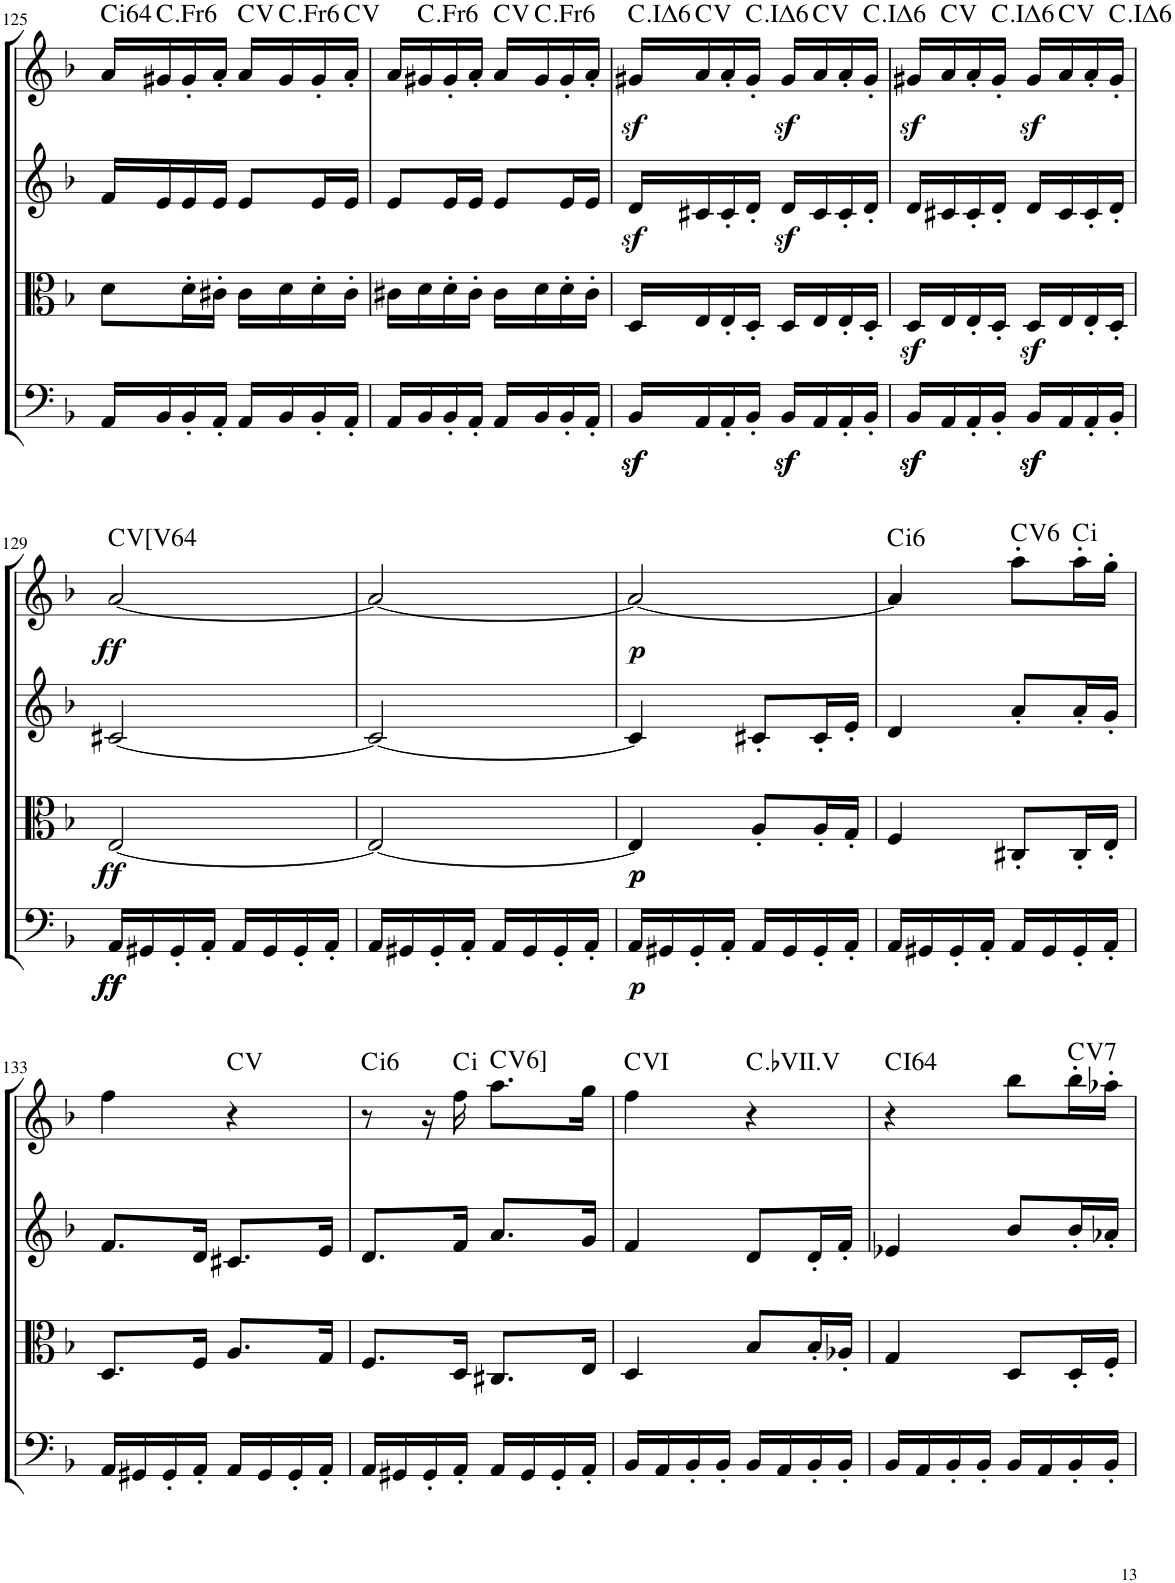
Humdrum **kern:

**kern	**dynam	**kern	**dynam	**kern	**kern	**dynam	**harte
*part4	*part4	*part3	*part3	*part2	*part1	*part1	*part1
*staff4	*staff4	*staff3	*staff3	*staff2	*staff1	*staff1	*
*I"Cello	*	*I"Viola	*	*I"2nd Violin	*I"1st Violin	*	*
*	*	*I'Vla	*	*I'Vln	*I'Vln	*	*
!!LO:PB:g=z
*clefF4	*	*clefC3	*	*clefG2	*clefG2	*	*
*k[b-]	*	*k[b-]	*	*k[b-]	*k[b-]	*	*
*F:	*	*F:	*	*F:	*F:	*	*
*M2/4	*	*M2/4	*	*M2/4	*M2/4	*	*
=125	=125	=125	=125	=125	=125	=125	=125
!	!	!	!	!	!	!	!LO:H:kt=i
16AA/LL	.	8d\L	.	16f/LL	16a/LL	.	.
!	!	!	!	!	!	!	!LO:H:kt=.Fr
16BB-/	.	.	.	16e/	16g#X/	.	.
16BB-'/	.	16d'\L	.	16e/	16g#'/	.	.
16AA'/JJ	.	16c#X'\JJ	.	16e/JJ	16a'/JJ	.	.
16AA/LL	.	16c#\LL	.	8e/L	16a/LL	.	C:maj
!	!	!	!	!	!	!	!LO:H:kt=.Fr
16BB-/	.	16d\	.	.	16g#/	.	.
16BB-'/	.	16d'\	.	16e/L	16g#'/	.	.
16AA'/JJ	.	16c#'\JJ	.	16e/JJ	16a'/JJ	.	C:maj
=126	=126	=126	=126	=126	=126	=126	=126
16AA/LL	.	16c#X\LL	.	8e/L	16a/LL	.	.
!	!	!	!	!	!	!	!LO:H:kt=.Fr
16BB-/	.	16d\	.	.	16g#X/	.	.
16BB-'/	.	16d'\	.	16e/L	16g#'/	.	.
16AA'/JJ	.	16c#'\JJ	.	16e/JJ	16a'/JJ	.	.
16AA/LL	.	16c#\LL	.	8e/L	16a/LL	.	C:maj
!	!	!	!	!	!	!	!LO:H:kt=.Fr
16BB-/	.	16d\	.	.	16g#/	.	.
16BB-'/	.	16d'\	.	16e/L	16g#'/	.	.
16AA'/JJ	.	16c#'\JJ	.	16e/JJ	16a'/JJ	.	.
=127	=127	=127	=127	=127	=127	=127	=127
!	!	!	!	!	!	!	!LO:H:kt=6
16BB-z</LL	.	16D/LL	.	16dz</LL	16g#X/LL	.	C:maj6
16AA/	.	16E/	.	16c#X/	16a/	.	C:maj
16AA'/	.	16E'/	.	16c#'/	16a'/	.	.
!	!	!	!	!	!	!	!LO:H:kt=6
16BB-'/JJ	.	16D'/JJ	.	16d'/JJ	16g#'/JJ	.	C:maj6
16BB-z</LL	.	16D/LL	.	16dz</LL	16g#z</LL	.	.
16AA/	.	16E/	.	16c#/	16a/	.	C:maj
16AA'/	.	16E'/	.	16c#'/	16a'/	.	.
!	!	!	!	!	!	!	!LO:H:kt=6
16BB-'/JJ	.	16D'/JJ	.	16d'/JJ	16g#'/JJ	.	C:maj6
=128	=128	=128	=128	=128	=128	=128	=128
16BB-z</LL	.	16Dz</LL	.	16d/LL	16g#Xz</LL	.	.
16AA/	.	16E/	.	16c#X/	16a/	.	C:maj
16AA'/	.	16E'/	.	16c#'/	16a'/	.	.
!	!	!	!	!	!	!	!LO:H:kt=6
16BB-'/JJ	.	16D'/JJ	.	16d'/JJ	16g#'/JJ	.	C:maj6
16BB-z</LL	.	16Dz</LL	.	16d/LL	16g#z</LL	.	.
16AA/	.	16E/	.	16c#/	16a/	.	C:maj
16AA'/	.	16E'/	.	16c#'/	16a'/	.	.
!	!	!	!	!	!	!	!LO:H:kt=6
16BB-'/JJ	.	16D'/JJ	.	16d'/JJ	16g#'/JJ	.	C:maj6
!!LO:LB:g=z
=129	=129	=129	=129	=129	=129	=129	=129
!	!LO:DY:b	!	!	!	!	!	!
!	!LO:DY:n=1:b	!	!LO:DY:b	!	!	!LO:DY:b	!LO:H:kt=64
16AA/LL	ff ff	[2E/	ff	[2c#X/	[2a/	ff	C:maj
16GG#X/	.	.	.	.	.	.	.
16GG#'/	.	.	.	.	.	.	.
16AA'/JJ	.	.	.	.	.	.	.
16AA/LL	.	.	.	.	.	.	.
16GG#/	.	.	.	.	.	.	.
16GG#'/	.	.	.	.	.	.	.
16AA'/JJ	.	.	.	.	.	.	.
=130	=130	=130	=130	=130	=130	=130	=130
16AA/LL	.	2E/_	.	2c#/_	2a/_	.	.
16GG#X/	.	.	.	.	.	.	.
16GG#'/	.	.	.	.	.	.	.
16AA'/JJ	.	.	.	.	.	.	.
16AA/LL	.	.	.	.	.	.	.
16GG#/	.	.	.	.	.	.	.
16GG#'/	.	.	.	.	.	.	.
16AA'/JJ	.	.	.	.	.	.	.
=131	=131	=131	=131	=131	=131	=131	=131
!	!LO:DY:b	!	!LO:DY:b	!	!	!	!
!	!	!	!LO:DY:n=1:b	!	!	!LO:DY:b	!
16AA/LL	p	4E/]	p p	4c#/]	2a/_	p	.
16GG#X/	.	.	.	.	.	.	.
16GG#'/	.	.	.	.	.	.	.
16AA'/JJ	.	.	.	.	.	.	.
16AA/LL	.	8A'/L	.	8c#X'/L	.	.	.
16GG#/	.	.	.	.	.	.	.
16GG#'/	.	16A'/L	.	16c#'/L	.	.	.
16AA'/JJ	.	16G'/JJ	.	16e'/JJ	.	.	.
=132	=132	=132	=132	=132	=132	=132	=132
!	!	!	!	!	!	!	!LO:H:kt=i
16AA/LL	.	4F/	.	4d/	4a/]	.	.
16GG#X/	.	.	.	.	.	.	.
16GG#'/	.	.	.	.	.	.	.
16AA'/JJ	.	.	.	.	.	.	.
!	!	!	!	!	!	!	!LO:H:kt=6
16AA/LL	.	8C#X'/L	.	8a'/L	8aa'\L	.	C:maj6
16GG#/	.	.	.	.	.	.	.
!	!	!	!	!	!	!	!LO:H:kt=i
16GG#'/	.	16C#'/L	.	16a'/L	16aa'\L	.	.
16AA'/JJ	.	16E'/JJ	.	16g'/JJ	16gg'\JJ	.	.
!!LO:LB:g=z
=133	=133	=133	=133	=133	=133	=133	=133
16AA/LL	.	8.D/L	.	8.f/L	4ff\	.	.
16GG#X/	.	.	.	.	.	.	.
16GG#'/	.	.	.	.	.	.	.
16AA'/JJ	.	16F/Jk	.	16d/Jk	.	.	.
16AA/LL	.	8.A/L	.	8.c#X/L	4r	.	C:maj
16GG#/	.	.	.	.	.	.	.
16GG#'/	.	.	.	.	.	.	.
16AA'/JJ	.	16G/Jk	.	16e/Jk	.	.	.
=134	=134	=134	=134	=134	=134	=134	=134
!	!	!	!	!	!	!	!LO:H:kt=i
16AA/LL	.	8.F/L	.	8.d/L	8r	.	.
16GG#X/	.	.	.	.	.	.	.
16GG#'/	.	.	.	.	16r	.	.
!	!	!	!	!	!	!	!LO:H:kt=i
16AA'/JJ	.	16D/Jk	.	16f/Jk	16ff\	.	.
!	!	!	!	!	!	!	!LO:H:kt=6
16AA/LL	.	8.C#X/L	.	8.a/L	8.aa\L	.	C:maj6
16GG#/	.	.	.	.	.	.	.
16GG#'/	.	.	.	.	.	.	.
16AA'/JJ	.	16E/Jk	.	16g/Jk	16gg\Jk	.	.
=135	=135	=135	=135	=135	=135	=135	=135
16BB-/LL	.	4D/	.	4f/	4ff\	.	C:maj
16AA/	.	.	.	.	.	.	.
16BB-'/	.	.	.	.	.	.	.
16BB-'/JJ	.	.	.	.	.	.	.
16BB-/LL	.	8B-/L	.	8d/L	4r	.	C:maj
16AA/	.	.	.	.	.	.	.
16BB-'/	.	16B-'/L	.	16d'/L	.	.	.
16BB-'/JJ	.	16A-X'/JJ	.	16f'/JJ	.	.	.
=136	=136	=136	=136	=136	=136	=136	=136
!	!	!	!	!	!	!	!LO:H:kt=64
16BB-/LL	.	4G/	.	4e-X/	4r	.	C:maj
16AA/	.	.	.	.	.	.	.
16BB-'/	.	.	.	.	.	.	.
16BB-'/JJ	.	.	.	.	.	.	.
16BB-/LL	.	8D/L	.	8b-/L	8bb-\L	.	.
16AA/	.	.	.	.	.	.	.
!	!	!	!	!	!	!	!LO:H:kt=7
16BB-'/	.	16D'/L	.	16b-'/L	16bb-'\L	.	C:7
16BB-'/JJ	.	16F'/JJ	.	16a-X'/JJ	16aa-X'\JJ	.	.
=	=	=	=	=	=	=	=
*-	*-	*-	*-	*-	*-	*-	*-
